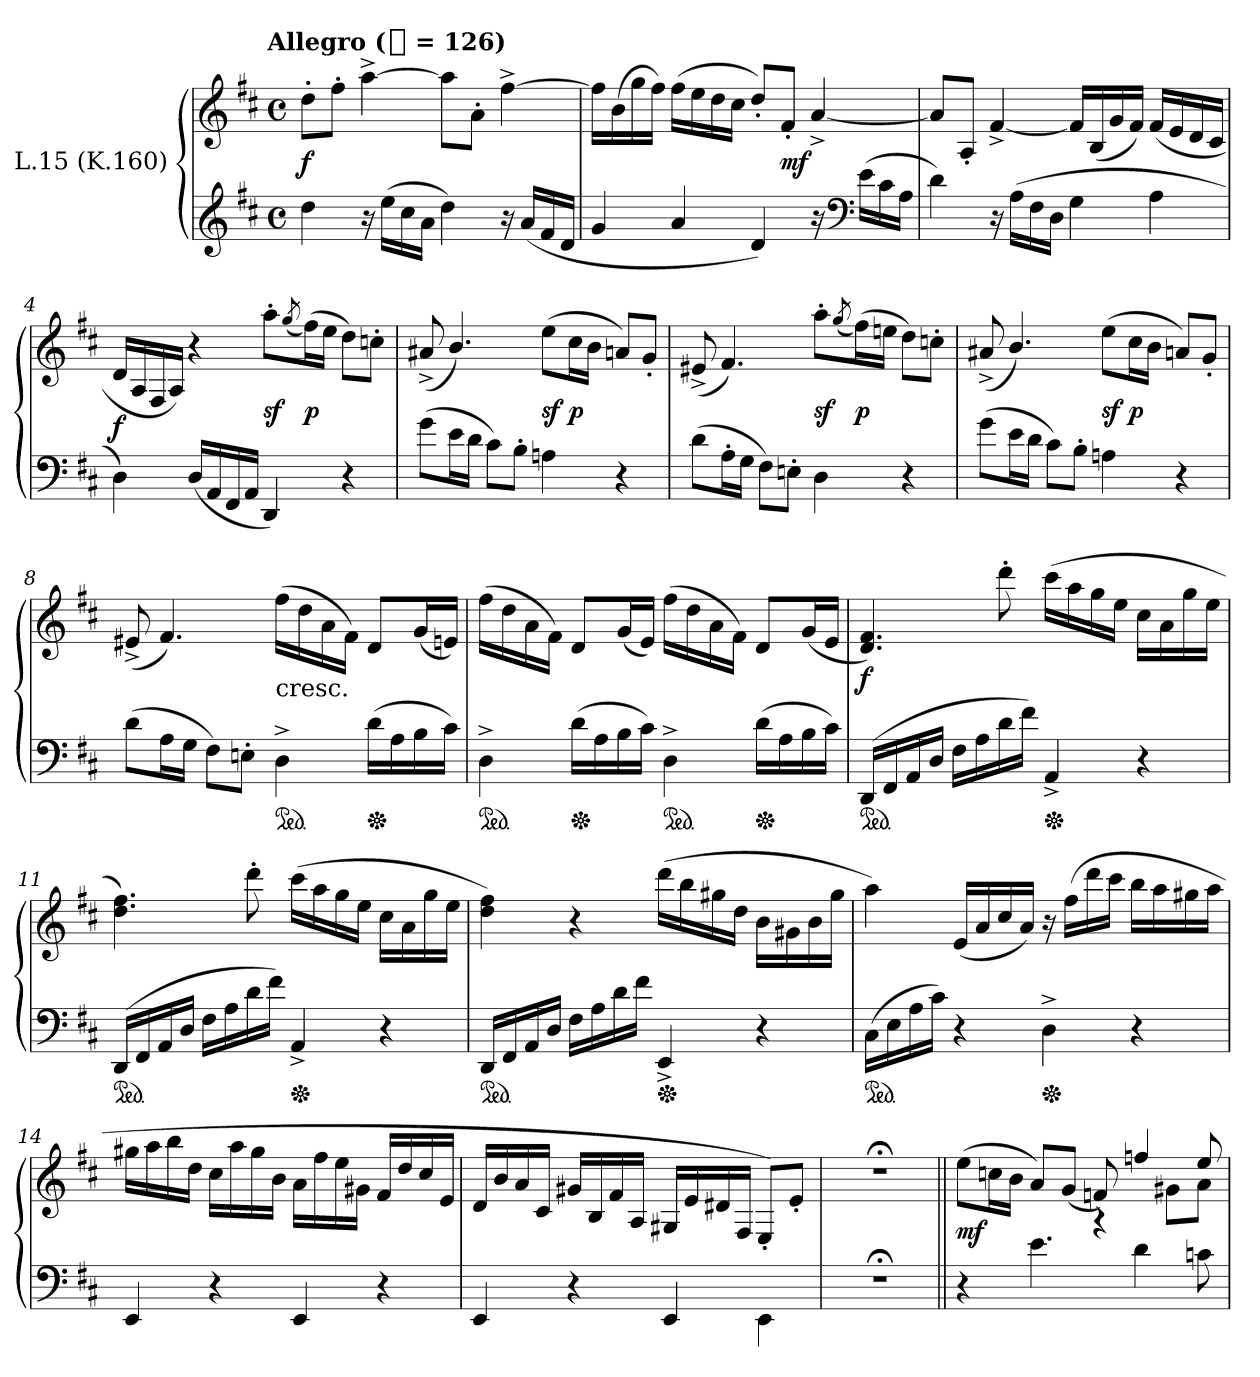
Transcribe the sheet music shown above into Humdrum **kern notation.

**kern	**kern	**dynam
*part1	*part1	*part1
*staff2	*staff1	*staff1/2
*I"L.15 (K.160)	*	*
*clefG2	*clefG2	*
*k[f#c#]	*k[f#c#]	*
*D:	*D:	*
!!LO:TX:omd:t=Allegro ([quarter] = 126)
*M4/4	*M4/4	*
*met(c)	*met(c)	*
*MM126	*MM126	*
=1	=1	=1
4dd	8dd'L	f
.	8ff#'J	.
16r	[4aa^	.
(16eeLL	.	.
16cc#	.	.
16aJJ	.	.
4dd)	8aaL]	.
.	8a'J	.
16r	[4ff#^	.
(16aLL	.	.
16f#	.	.
16dJJ	.	.
=2	=2	=2
4g	16ff#LL]	.
.	(16b	.
.	16gg	.
.	16ff#JJ)	.
4a	(16ff#LL	.
.	16ee	.
.	16dd	.
.	16cc#JJ	.
4d)	8dd'L)	.
.	8f#'J	mf
16r	[4a^	.
*clefF4	*	*
(16eLL	.	.
16c#	.	.
16AJJ	.	.
!!LO:LB:g=z
=3	=3	=3
4d)	8aL]	.
.	8A'J	.
16r	[4f#^	.
(16ALL	.	.
16F#	.	.
16DJJ	.	.
4G	16f#LL]	.
.	(16B	.
.	16g	.
.	16f#JJ)	.
4A	(>16f#LL	.
.	16e	.
.	16d	.
.	16c#JJ	.
=4	=4	=4
4D)	16dLL	f
.	16A/	.
.	16F#/	.
.	16A/JJ)	.
(16DLL	4r	.
16AA	.	.
16FF#	.	.
16AAJJ	.	.
4DD)	8aa'L	sf
.	(8qgg	.
.	(16ff#L)	p
.	16eeJJ	.
4r	8ddL)	.
.	8ccn'J	.
=5	=5	=5
(8gL	(8a#X^>	.
16eL	4.b/)	.
16dJJ	.	.
8c#L)	.	.
8B'J	.	.
4An	(8eeL	sf
.	16cc#L	p
.	16bJJ	.
4r	8anL)	.
.	8g'J	.
!!LO:LB:g=z
=6	=6	=6
(8dL	(8e#X^	.
16A'L	4.f#)	.
16GJJ	.	.
8F#L)	.	.
8En'J	.	.
4D	8aa'L	sf
.	(8qgg	.
.	(16ff#L)	p
.	16eenJJ	.
4r	8ddL)	.
.	8ccn'J	.
=7	=7	=7
(8gL	(8a#X^>	.
16eL	4.b/)	.
16dJJ	.	.
8c#L)	.	.
8B'J	.	.
4An	(8eeL	sf
.	16cc#L	p
.	16bJJ	.
4r	8anL)	.
.	8g'J	.
=8	=8	=8
(8dL	(8e#X^>	.
16AL	4.f#)	.
16GJJ	.	.
8F#L)	.	.
8En'J	.	.
!	!LO:TX:c:t=cresc.	!
*ped	*	*
4D^	(16ff#LL	.
.	16dd	.
.	16a	.
.	16f#JJ)	.
*Xped	*	*
(16d\LL	8d/L	.
16A\	.	.
16B	(16gL	.
16c#JJ)	16enJJ)	.
!!LO:LB:g=z
=9	=9	=9
*ped	*	*
4D^	(16ff#LL	.
.	16dd	.
.	16a	.
.	16f#JJ)	.
*Xped	*	*
(16d\LL	8d/L	.
16A\	.	.
16B	(16gL	.
16c#JJ)	16eJJ)	.
*ped	*	*
4D^	(16ff#LL	.
.	16dd	.
.	16a	.
.	16f#JJ)	.
*Xped	*	*
(16d\LL	8d/L	.
16A\	.	.
16B	(16gL	.
16c#JJ)	16eJJ	.
=10	=10	=10
*ped	*	*
(16DDLL	4.d 4.f#)	f
16FF#	.	.
16AA	.	.
16DJJ	.	.
16F#LL	.	.
16A	.	.
16d	8ddd'	.
16f#JJ)	.	.
*Xped	*	*
4AA^	(16ccc#LL	.
.	16aa	.
.	16gg	.
.	16eeJJ	.
4r	16cc#LL	.
.	16a	.
.	16gg	.
.	16eeJJ	.
=11	=11	=11
*ped	*	*
(16DDLL	4.dd 4.ff#)	.
16FF#	.	.
16AA	.	.
16DJJ	.	.
16F#LL	.	.
16A	.	.
16d	8ddd'	.
16f#JJ)	.	.
*Xped	*	*
4AA^	(16ccc#LL	.
.	16aa	.
.	16gg	.
.	16eeJJ	.
4r	16cc#LL	.
.	16a	.
.	16gg	.
.	16eeJJ	.
!!LO:LB:g=z
=12	=12	=12
*ped	*	*
16DDLL	4dd 4ff#)	.
16FF#	.	.
16AA	.	.
16DJJ	.	.
16F#LL	4r	.
16A	.	.
16d	.	.
16f#JJ	.	.
*Xped	*	*
4EE^>	(16dddLL	.
.	16bb	.
.	16gg#X	.
.	16ddJJ	.
4r	16bLL	.
.	16g#X	.
.	16b	.
.	16gg#JJ	.
=13	=13	=13
*ped	*	*
(16C#LL	4aa)	.
16E	.	.
16A	.	.
16c#JJ)	.	.
4r	(16eLL	.
.	16a	.
.	16cc#	.
.	16aJJ)	.
*Xped	*	*
4D^	16r	.
.	(>16ff#LL	.
.	16ddd	.
.	16ccc#JJ	.
4r	16bbLL	.
.	16aa	.
.	16gg#X	.
.	16aaJJ	.
!!LO:LB:g=z
=14	=14	=14
4EE	16gg#XLL	.
.	16aa	.
.	16bb	.
.	16ddJJ	.
4r	16cc#LL	.
.	16aa	.
.	16gg#	.
.	16bJJ	.
4EE	16aLL	.
.	16ff#	.
.	16ee	.
.	16g#XJJ	.
4r	16f#LL	.
.	16dd	.
.	16cc#	.
.	16eJJ	.
=15	=15	=15
4EE	16dLL	.
.	16b	.
.	16a	.
.	16c#JJ	.
4r	16g#XLL	.
.	16B	.
.	16f#	.
.	16AJJ	.
4EE	16G#XLL	.
.	16e	.
.	16d#X	.
.	16F#JJ	.
4EE\	8E'>/L)	.
.	8e'\J	.
=16	=16	=16
1r;<	1r;<	.
!!LO:LB:g=z
=17||	=17||	=17||
*	*^	*
4r	4ryy	(8eeL	mf
.	.	16ccnL	.
.	.	16bJJ	.
4.e	8aL)	4ryy	.
.	(>8gJ	.	.
.	8fn)	4r	.
4d	4ffn	.	.
.	.	8g#XL	.
8cn	8ee	8aJ	.
*	*v	*v	*
=	=	=
*-	*-	*-
